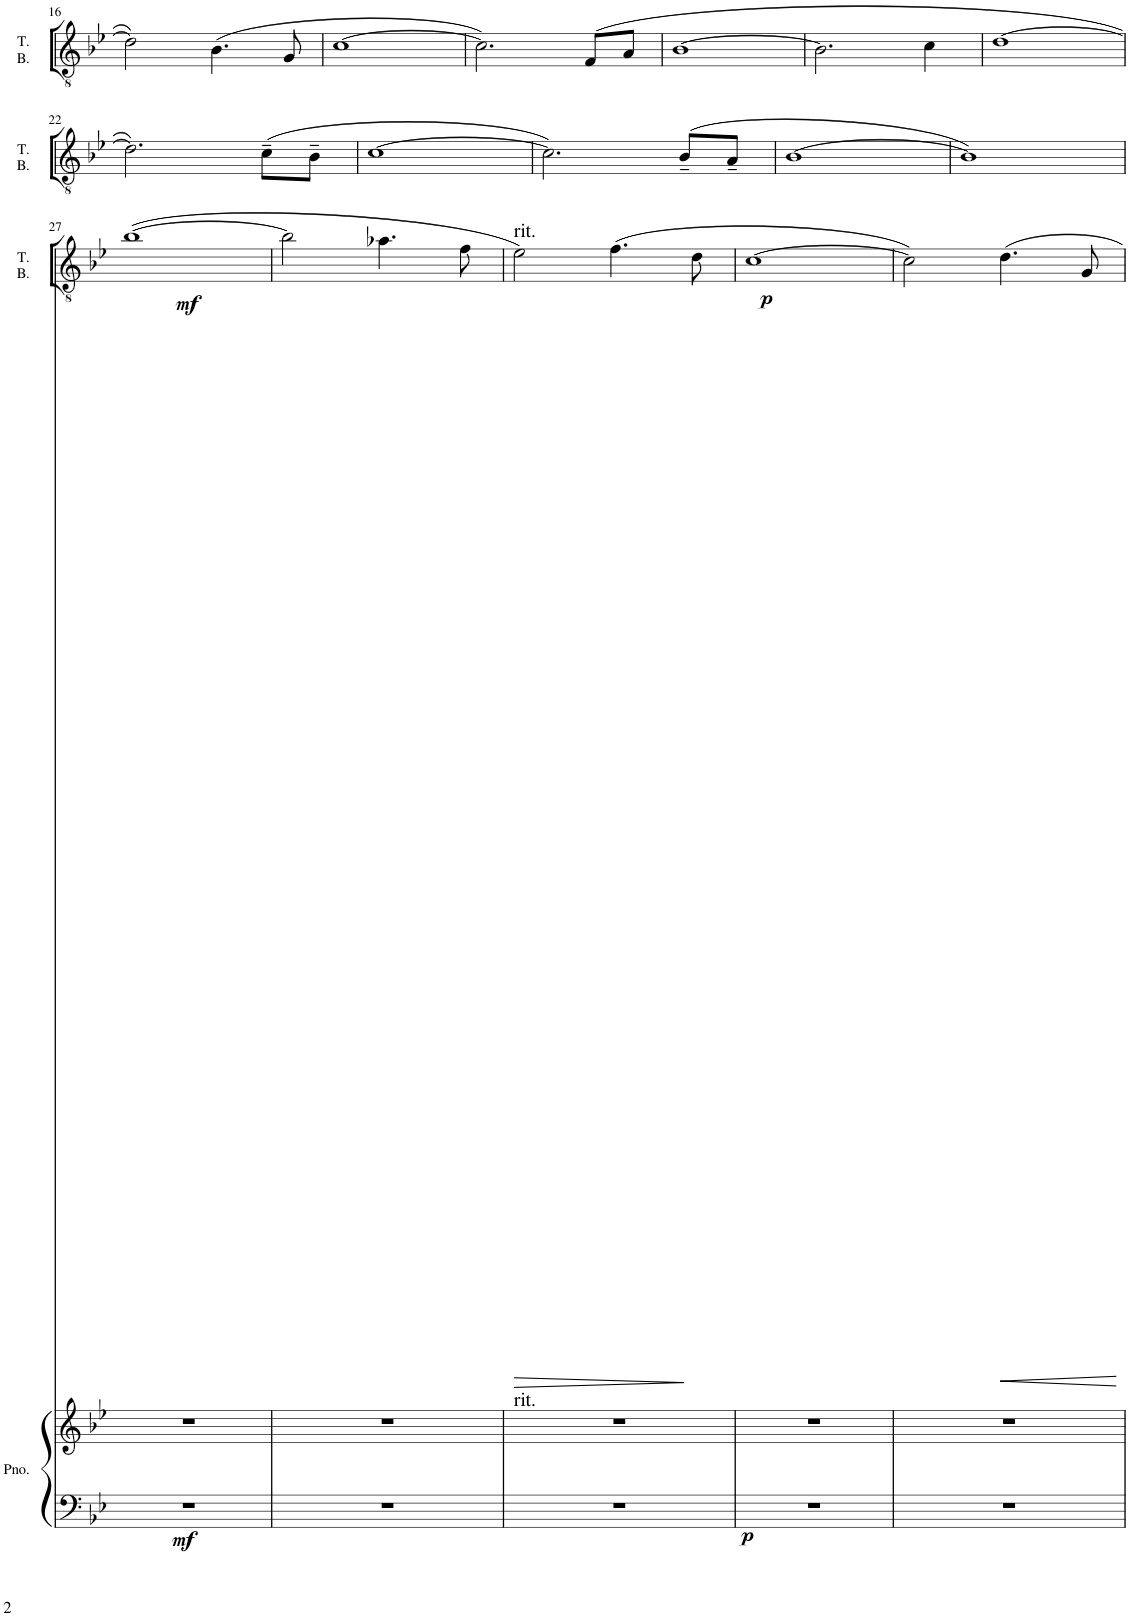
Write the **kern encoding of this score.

**kern	**dynam
*part1	*part1
*staff1	*staff1
*I"Tenori Bassi	*
*I'T. B.	*
!!LO:PB:g=z
*clefGv2	*
*k[b-e-]	*
*M4/4	*
*met(c)	*
=16	=16
2d\]	.
(4.B-\	.
8G/	.
=17	=17
[1c	.
=18	=18
2.c\])	.
(8F/L	.
8A/J	.
=19	=19
[1B-	.
=20	=20
2.B-\]	.
4c\	.
=21	=21
[1d	.
!!LO:LB:g=z
=22	=22
2.d\])	.
(8c~\L	.
8B-~\J	.
=23	=23
[1c	.
=24	=24
2.c\])	.
(8B-~/L	.
8A~/J	.
=25	=25
[1B-	.
=26	=26
1B-])	.
!!LO:LB:g=z
=27	=27
!	!LO:DY:b
([1b-	mf
=28	=28
2b-\]	.
4.a-X\	.
8f\	.
=29	=29
!LO:TX:a:t=rit.	!
!	!LO:HP:b
2e-\)	>
(4.f\	.
8d\	]
=30	=30
!	!LO:DY:b
[1c	p
=31	=31
2c\])	.
!	!LO:HP:b
4.d\	<
8G/	.
.	[
=	=
*-	*-
